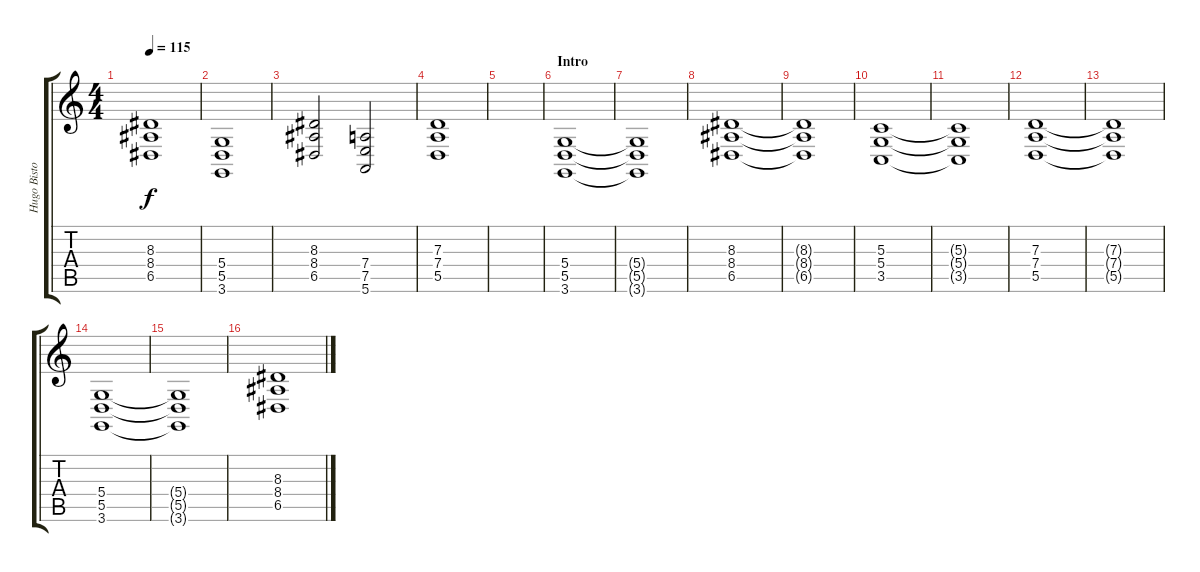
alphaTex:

\track ("Hugo Bistolfi" "Hugo Bisto") {instrument synthstrings1}
\staff {score tabs}
\tuning (E4 B3 G3 D3 A2 E2) {hide}
\ts (4 4)
\tempo 115
\clef g2
\ks c
(8.3 8.4 6.5).1{dy f} |
(5.4 5.5 3.6).1 |
(8.3 8.4 6.5).2 (7.4 7.5 5.6).2 |
(7.3 7.4 5.5).1 |
|
\section ("" "Intro")
(5.4 5.5 3.6).1 |
(5.4{t} 5.5{t} 3.6{t}).1 |
(8.3 8.4 6.5).1 |
(8.3{t} 8.4{t} 6.5{t}).1 |
(5.3 5.4 3.5).1 |
(5.3{t} 5.4{t} 3.5{t}).1 |
(7.3 7.4 5.5).1 |
(7.3{t} 7.4{t} 5.5{t}).1 |
(5.4 5.5 3.6).1 |
(5.4{t} 5.5{t} 3.6{t}).1 |
(8.3 8.4 6.5).1
